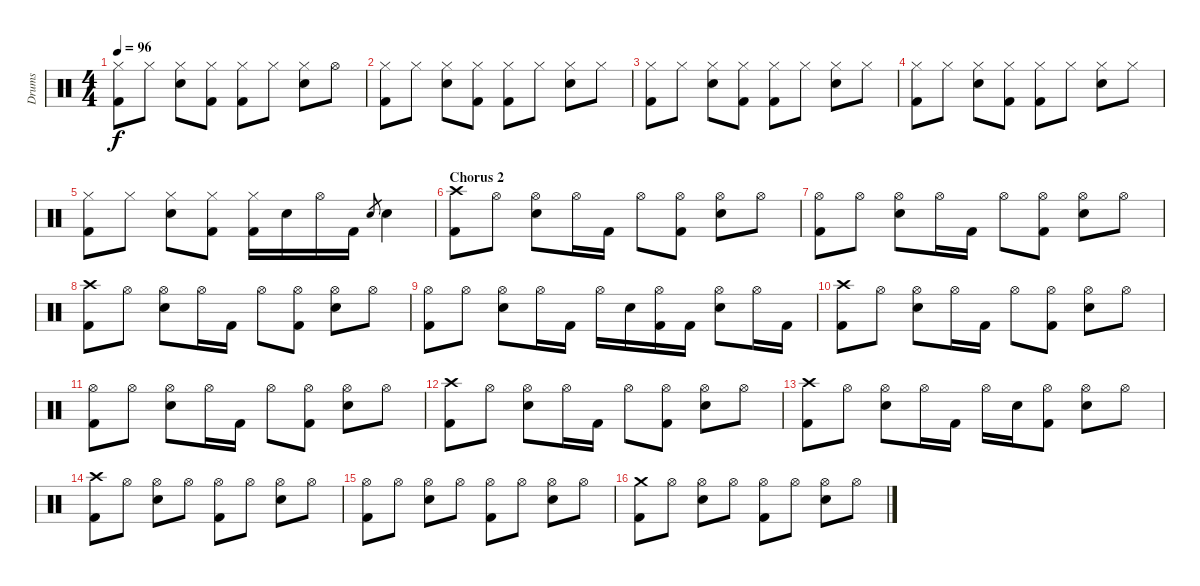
\track ("Drums" "Drums") {instrument percussion}
\staff {score}
\articulation defaults
\ts (4 4)
\tempo 96
\clef neutral
\ks c
("Hi-Hat (closed)" "Kick (hit) 2").8{dy f} "Hi-Hat (closed)".8 ("Hi-Hat (closed)" "Electric Snare (hit)").8 ("Hi-Hat (closed)" "Kick (hit) 2").8 ("Hi-Hat (closed)" "Kick (hit) 2").8 "Hi-Hat (closed)".8 ("Hi-Hat (closed)" "Electric Snare (hit)").8 "Hi-Hat (open)".8 |
("Hi-Hat (closed)" "Kick (hit) 2").8 "Hi-Hat (closed)".8 ("Hi-Hat (closed)" "Electric Snare (hit)").8 ("Hi-Hat (closed)" "Kick (hit) 2").8 ("Hi-Hat (closed)" "Kick (hit) 2").8 "Hi-Hat (closed)".8 ("Hi-Hat (closed)" "Electric Snare (hit)").8 "Hi-Hat (closed)".8 |
("Hi-Hat (closed)" "Kick (hit) 2").8 "Hi-Hat (closed)".8 ("Hi-Hat (closed)" "Electric Snare (hit)").8 ("Hi-Hat (closed)" "Kick (hit) 2").8 ("Hi-Hat (closed)" "Kick (hit) 2").8 "Hi-Hat (closed)".8 ("Hi-Hat (closed)" "Electric Snare (hit)").8 "Hi-Hat (closed)".8 |
("Hi-Hat (closed)" "Kick (hit) 2").8 "Hi-Hat (closed)".8 ("Hi-Hat (closed)" "Electric Snare (hit)").8 ("Hi-Hat (closed)" "Kick (hit) 2").8 ("Hi-Hat (closed)" "Kick (hit) 2").8 "Hi-Hat (closed)".8 ("Hi-Hat (closed)" "Electric Snare (hit)").8 "Hi-Hat (closed)".8 |
("Hi-Hat (closed)" "Kick (hit) 2").8 "Hi-Hat (closed)".8 ("Hi-Hat (closed)" "Electric Snare (hit)").8 ("Hi-Hat (closed)" "Kick (hit) 2").8 ("Hi-Hat (closed)" "Kick (hit) 2").16 "Electric Snare (hit)".16 "Hi-Hat (open)".16 "Kick (hit) 2".16 "Electric Snare (hit)".8{gr} "Electric Snare (hit)".4 |
\section ("" "Chorus 2")
("Crash high (hit)" "Kick (hit) 2").8 "Hi-Hat (open)".8 ("Hi-Hat (open)" "Electric Snare (hit)").8 "Hi-Hat (open)".16 "Kick (hit) 2".16 "Hi-Hat (open)".8 ("Hi-Hat (open)" "Kick (hit) 2").8 ("Hi-Hat (open)" "Electric Snare (hit)").8 "Hi-Hat (open)".8 |
("Hi-Hat (open)" "Kick (hit) 2").8 "Hi-Hat (open)".8 ("Hi-Hat (open)" "Electric Snare (hit)").8 "Hi-Hat (open)".16 "Kick (hit) 2".16 "Hi-Hat (open)".8 ("Hi-Hat (open)" "Kick (hit) 2").8 ("Hi-Hat (open)" "Electric Snare (hit)").8 "Hi-Hat (open)".8 |
("Crash high (hit)" "Kick (hit) 2").8 "Hi-Hat (open)".8 ("Hi-Hat (open)" "Electric Snare (hit)").8 "Hi-Hat (open)".16 "Kick (hit) 2".16 "Hi-Hat (open)".8 ("Hi-Hat (open)" "Kick (hit) 2").8 ("Hi-Hat (open)" "Electric Snare (hit)").8 "Hi-Hat (open)".8 |
("Hi-Hat (open)" "Kick (hit) 2").8 "Hi-Hat (open)".8 ("Hi-Hat (open)" "Electric Snare (hit)").8 "Hi-Hat (open)".16 "Kick (hit) 2".16 "Hi-Hat (open)".16 "Electric Snare (hit)".16 ("Hi-Hat (open)" "Kick (hit) 2").16 "Kick (hit) 2".16 ("Hi-Hat (open)" "Electric Snare (hit)").8 "Hi-Hat (open)".16 "Kick (hit) 2".16 |
("Crash high (hit)" "Kick (hit) 2").8 "Hi-Hat (open)".8 ("Hi-Hat (open)" "Electric Snare (hit)").8 "Hi-Hat (open)".16 "Kick (hit) 2".16 "Hi-Hat (open)".8 ("Hi-Hat (open)" "Kick (hit) 2").8 ("Hi-Hat (open)" "Electric Snare (hit)").8 "Hi-Hat (open)".8 |
("Hi-Hat (open)" "Kick (hit) 2").8 "Hi-Hat (open)".8 ("Hi-Hat (open)" "Electric Snare (hit)").8 "Hi-Hat (open)".16 "Kick (hit) 2".16 "Hi-Hat (open)".8 ("Hi-Hat (open)" "Kick (hit) 2").8 ("Hi-Hat (open)" "Electric Snare (hit)").8 "Hi-Hat (open)".8 |
("Crash high (hit)" "Kick (hit) 2").8 "Hi-Hat (open)".8 ("Hi-Hat (open)" "Electric Snare (hit)").8 "Hi-Hat (open)".16 "Kick (hit) 2".16 "Hi-Hat (open)".8 ("Hi-Hat (open)" "Kick (hit) 2").8 ("Hi-Hat (open)" "Electric Snare (hit)").8 "Hi-Hat (open)".8 |
("Crash high (hit)" "Kick (hit) 2").8 "Hi-Hat (open)".8 ("Hi-Hat (open)" "Electric Snare (hit)").8 "Hi-Hat (open)".16 "Kick (hit) 2".16 "Hi-Hat (open)".16 "Electric Snare (hit)".16 ("Hi-Hat (open)" "Kick (hit) 2").8 ("Hi-Hat (open)" "Electric Snare (hit)").8 "Hi-Hat (open)".8 |
("Crash high (hit)" "Kick (hit) 2").8 "Hi-Hat (open)".8 ("Hi-Hat (open)" "Electric Snare (hit)").8 "Hi-Hat (open)".8 ("Hi-Hat (open)" "Kick (hit) 2").8 "Hi-Hat (open)".8 ("Hi-Hat (open)" "Electric Snare (hit)").8 "Hi-Hat (open)".8 |
("Hi-Hat (open)" "Kick (hit) 2").8 "Hi-Hat (open)".8 ("Hi-Hat (open)" "Electric Snare (hit)").8 "Hi-Hat (open)".8 ("Hi-Hat (open)" "Kick (hit) 2").8 "Hi-Hat (open)".8 ("Hi-Hat (open)" "Electric Snare (hit)").8 "Hi-Hat (open)".8 |
("Crash medium (hit)" "Kick (hit) 2").8 "Hi-Hat (open)".8 ("Hi-Hat (open)" "Electric Snare (hit)").8 "Hi-Hat (open)".8 ("Hi-Hat (open)" "Kick (hit) 2").8 "Hi-Hat (open)".8 ("Hi-Hat (open)" "Electric Snare (hit)").8 "Hi-Hat (open)".8
